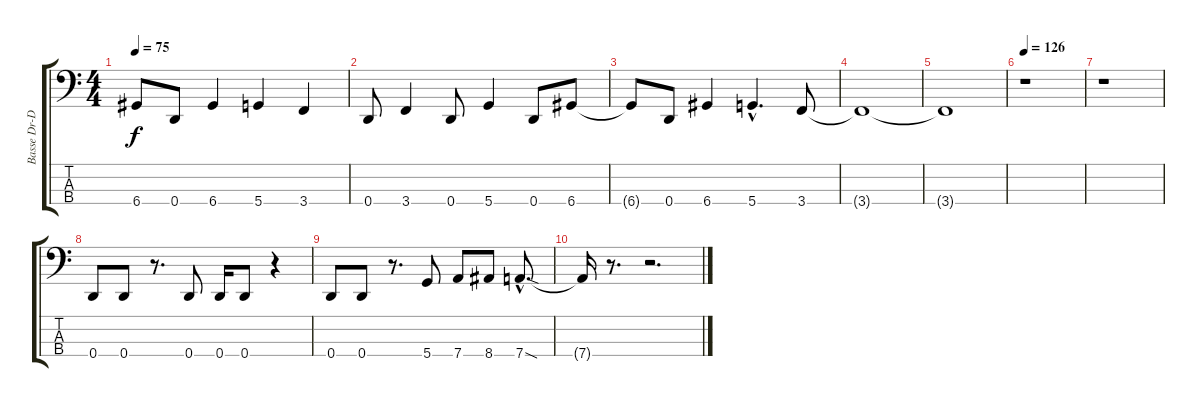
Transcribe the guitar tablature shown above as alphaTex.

\track ("Basse Dr-D bis" "Basse Dr-D") {instrument synthbass2}
\staff {score tabs}
\tuning (G2 D2 A1 D1) {hide}
\ts (4 4)
\tempo 75
\clef f4
\ks c
6.4{t}.8{dy f} 0.4.8 6.4.4 5.4.4 3.4.4 |
0.4.8 3.4.4 0.4.8 5.4.4 0.4.8 6.4.8 |
6.4{t}.8 0.4.8 6.4.4 5.4{hac}.4{d} 3.4.8 |
3.4{t}.1 |
3.4{t}.1 |
\tempo 126
r.1 |
r.1 |
0.4.8 0.4.8 r.8{d} 0.4.8 0.4.16 0.4.8 r.4 |
0.4.8 0.4.8 r.8{d} 5.4.8 7.4.8 8.4.8 7.4{sod hac}.8{d} |
7.4{t}.16 r.8{d} r.2{d}
